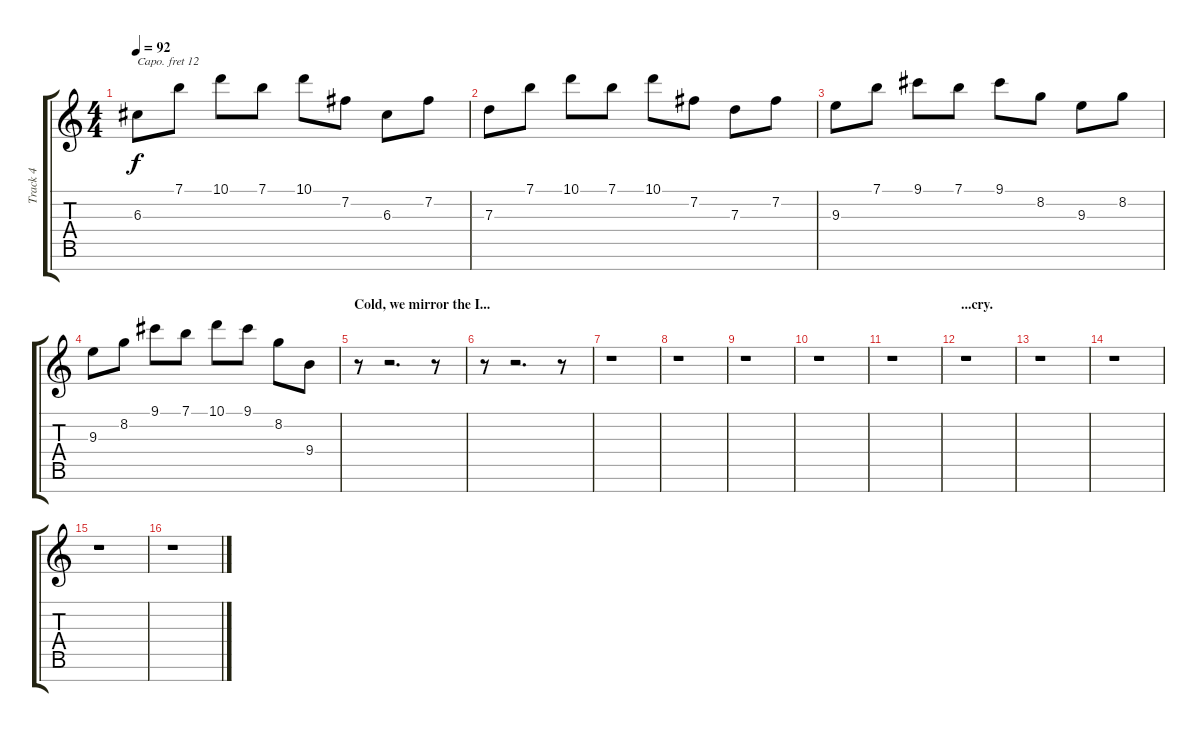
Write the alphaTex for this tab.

\track ("Track 4" "Track 4") {instrument celesta}
\staff {score tabs}
\capo 12
\tuning (E4 B3 G3 D3 A2 E2 B1) {hide}
\ts (4 4)
\tempo 92
\clef g2
\ks c
6.3.8{dy f} 7.1.8 10.1.8 7.1.8 10.1.8 7.2.8 6.3.8 7.2.8 |
7.3.8 7.1.8 10.1.8 7.1.8 10.1.8 7.2.8 7.3.8 7.2.8 |
9.3.8 7.1.8 9.1.8 7.1.8 9.1.8 8.2.8 9.3.8 8.2.8 |
9.3.8 8.2.8 9.1.8 7.1.8 10.1.8 9.1.8 8.2.8 9.4.8 |
\section ("" "Cold, we mirror the I...")
r.8 r.2{d} r.8 |
r.8 r.2{d} r.8 |
r.1 |
r.1 |
r.1 |
r.1 |
r.1 |
\section ("" "...cry.")
r.1 |
r.1 |
r.1 |
r.1 |
r.1
